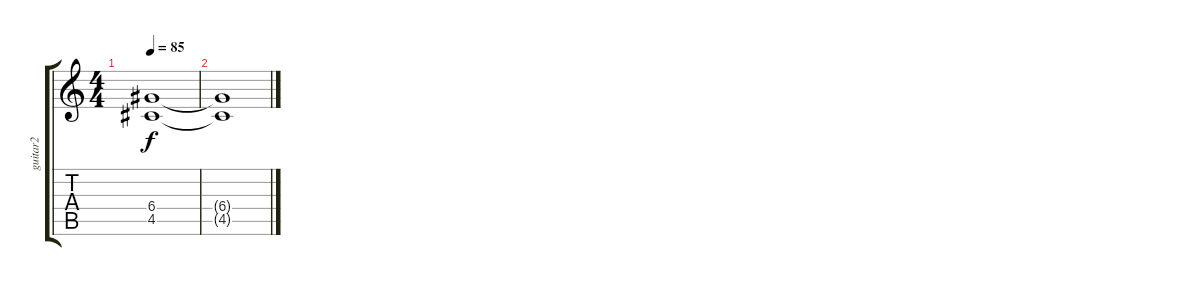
\track ("guitar2" "guitar2") {instrument electricguitarjazz}
\staff {score tabs}
\tuning (E4 B3 G3 D3 A2 E2) {hide}
\ts (4 4)
\tempo 85
\clef g2
\ks c
(6.4{t} 4.5{t}).1{dy f volume 1} |
(6.4{t} 4.5{t}).1
